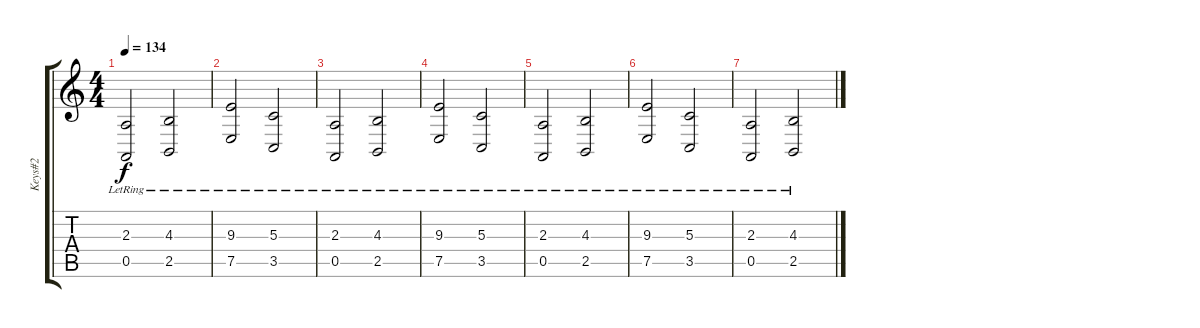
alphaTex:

\track ("Keys#2" "Keys#2") {instrument brightacousticpiano}
\staff {score tabs}
\tuning (E4 B3 G3 D3 A2 E2) {hide}
\ts (4 4)
\tempo 134
\clef g2
\ks c
(2.3{lr} 0.5{lr}).2{dy f} (4.3{lr} 2.5{lr}).2 |
(9.3{lr} 7.5{lr}).2 (5.3{lr} 3.5{lr}).2 |
(2.3{lr} 0.5{lr}).2 (4.3{lr} 2.5{lr}).2 |
(9.3{lr} 7.5{lr}).2 (5.3{lr} 3.5{lr}).2 |
(2.3{lr} 0.5{lr}).2 (4.3{lr} 2.5{lr}).2 |
(9.3{lr} 7.5{lr}).2 (5.3{lr} 3.5{lr}).2 |
(2.3{lr} 0.5{lr}).2 (4.3{lr} 2.5{lr}).2
